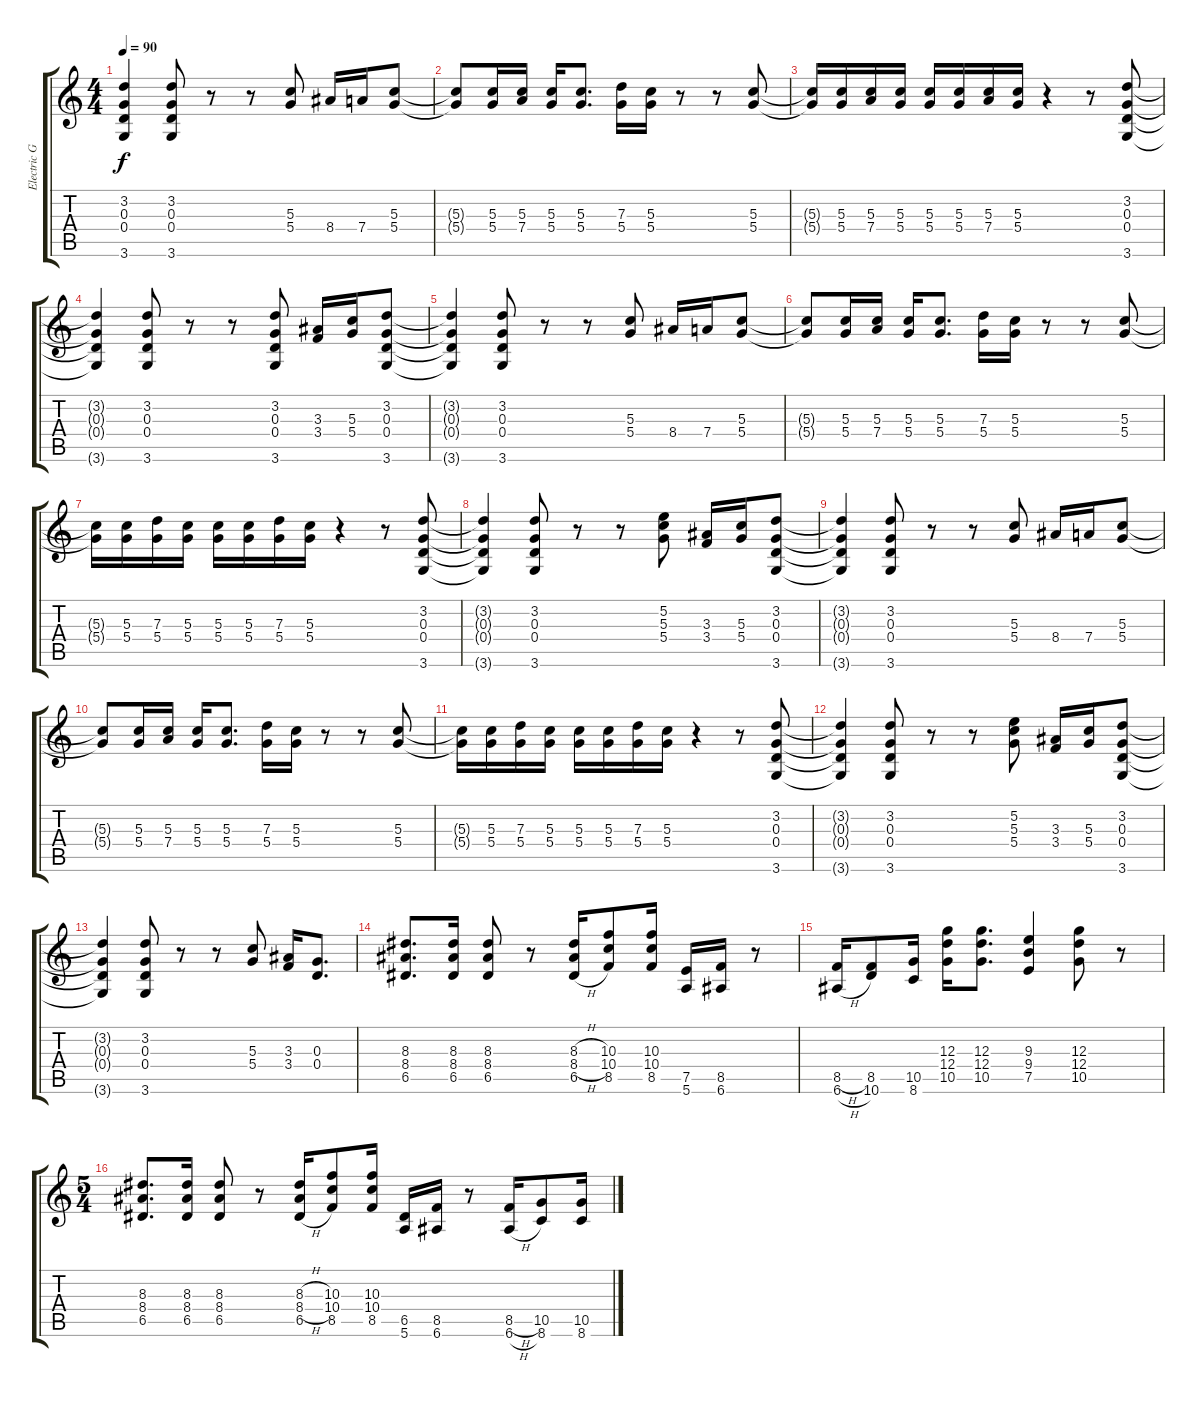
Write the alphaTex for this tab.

\track ("Electric Guitar II (Backing)" "Electric G") {instrument overdrivenguitar}
\staff {score tabs}
\tuning (E4 B3 G3 D3 A2 E2) {hide}
\ts (4 4)
\tempo 90
\clef g2
\ks c
(3.2{t} 0.3{t} 0.4{t} 3.6{t}).4{dy f} (3.2 0.3 0.4 3.6).8 r.8 r.8 (5.3 5.4).8 8.4.16 7.4.16 (5.3 5.4).8 |
(5.3{t} 5.4{t}).8 (5.3 5.4).16 (5.3 7.4).16 (5.3 5.4).16 (5.3 5.4).8{d} (7.3 5.4).16 (5.3 5.4).16 r.8 r.8 (5.3 5.4).8 |
(5.3{t} 5.4{t}).16 (5.3 5.4).16 (5.3 7.4).16 (5.3 5.4).16 (5.3 5.4).16 (5.3 5.4).16 (5.3 7.4).16 (5.3 5.4).16 r.4 r.8 (3.2 0.3 0.4 3.6).8 |
(3.2{t} 0.3{t} 0.4{t} 3.6{t}).4 (3.2 0.3 0.4 3.6).8 r.8 r.8 (3.2 0.3 0.4 3.6).8 (3.3 3.4).16 (5.3 5.4).16 (3.2 0.3 0.4 3.6).8 |
(3.2{t} 0.3{t} 0.4{t} 3.6{t}).4 (3.2 0.3 0.4 3.6).8 r.8 r.8 (5.3 5.4).8 8.4.16 7.4.16 (5.3 5.4).8 |
(5.3{t} 5.4{t}).8 (5.3 5.4).16 (5.3 7.4).16 (5.3 5.4).16 (5.3 5.4).8{d} (7.3 5.4).16 (5.3 5.4).16 r.8 r.8 (5.3 5.4).8 |
(5.3{t} 5.4{t}).16 (5.3 5.4).16 (7.3 5.4).16 (5.3 5.4).16 (5.3 5.4).16 (5.3 5.4).16 (7.3 5.4).16 (5.3 5.4).16 r.4 r.8 (3.2 0.3 0.4 3.6).8 |
(3.2{t} 0.3{t} 0.4{t} 3.6{t}).4 (3.2 0.3 0.4 3.6).8 r.8 r.8 (5.2 5.3 5.4).8 (3.3 3.4).16 (5.3 5.4).16 (3.2 0.3 0.4 3.6).8 |
(3.2{t} 0.3{t} 0.4{t} 3.6{t}).4 (3.2 0.3 0.4 3.6).8 r.8 r.8 (5.3 5.4).8 8.4.16 7.4.16 (5.3 5.4).8 |
(5.3{t} 5.4{t}).8 (5.3 5.4).16 (5.3 7.4).16 (5.3 5.4).16 (5.3 5.4).8{d} (7.3 5.4).16 (5.3 5.4).16 r.8 r.8 (5.3 5.4).8 |
(5.3{t} 5.4{t}).16 (5.3 5.4).16 (7.3 5.4).16 (5.3 5.4).16 (5.3 5.4).16 (5.3 5.4).16 (7.3 5.4).16 (5.3 5.4).16 r.4 r.8 (3.2 0.3 0.4 3.6).8 |
(3.2{t} 0.3{t} 0.4{t} 3.6{t}).4 (3.2 0.3 0.4 3.6).8 r.8 r.8 (5.2 5.3 5.4).8 (3.3 3.4).16 (5.3 5.4).16 (3.2 0.3 0.4 3.6).8 |
(3.2{t} 0.3{t} 0.4{t} 3.6{t}).4 (3.2 0.3 0.4 3.6).8 r.8 r.8 (5.3 5.4).8 (3.3 3.4).16 (0.3 0.4).8{d} |
(8.3 8.4 6.5).8{d} (8.3 8.4 6.5).16 (8.3 8.4 6.5).8 r.8 (8.3{h} 8.4{h} 6.5{h}).16 (10.3 10.4 8.5).8 (10.3 10.4 8.5).16 (7.5 5.6).16 (8.5 6.6).16 r.8 |
(8.5{h} 6.6{h}).16 (8.5 10.6).8 (10.5 8.6).16 (12.3 12.4 10.5).16 (12.3 12.4 10.5).8{d} (9.3 9.4 7.5).4 (12.3 12.4 10.5).8 r.8 |
\ts (5 4)
(8.3 8.4 6.5).8{d} (8.3 8.4 6.5).16 (8.3 8.4 6.5).8 r.8 (8.3{h} 8.4{h} 6.5{h}).16 (10.3 10.4 8.5).8 (10.3 10.4 8.5).16 (6.5 5.6).16 (8.5 6.6).16 r.8 (8.5{h} 6.6{h}).16 (10.5 8.6).8 (10.5 8.6).16
